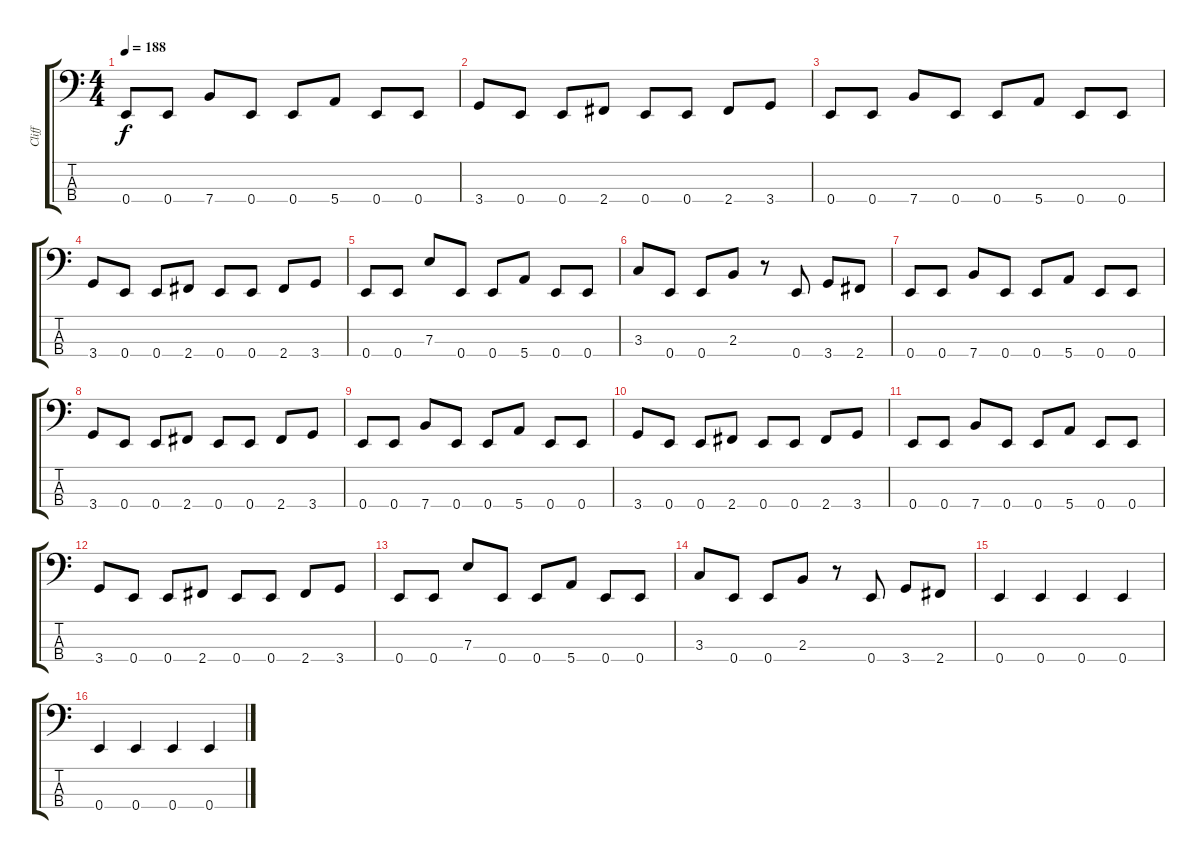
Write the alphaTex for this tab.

\track ("Cliff" "Cliff") {instrument electricbassfinger}
\staff {score tabs}
\tuning (G2 D2 A1 E1) {hide}
\ts (4 4)
\tempo 188
\clef f4
\ks c
0.4.8{dy f} 0.4.8 7.4.8 0.4.8 0.4.8 5.4.8 0.4.8 0.4.8 |
3.4.8 0.4.8 0.4.8 2.4.8 0.4.8 0.4.8 2.4.8 3.4.8 |
0.4.8 0.4.8 7.4.8 0.4.8 0.4.8 5.4.8 0.4.8 0.4.8 |
3.4.8 0.4.8 0.4.8 2.4.8 0.4.8 0.4.8 2.4.8 3.4.8 |
0.4.8 0.4.8 7.3.8 0.4.8 0.4.8 5.4.8 0.4.8 0.4.8 |
3.3.8 0.4.8 0.4.8 2.3.8 r.8 0.4.8 3.4.8 2.4.8 |
0.4.8 0.4.8 7.4.8 0.4.8 0.4.8 5.4.8 0.4.8 0.4.8 |
3.4.8 0.4.8 0.4.8 2.4.8 0.4.8 0.4.8 2.4.8 3.4.8 |
0.4.8 0.4.8 7.4.8 0.4.8 0.4.8 5.4.8 0.4.8 0.4.8 |
3.4.8 0.4.8 0.4.8 2.4.8 0.4.8 0.4.8 2.4.8 3.4.8 |
0.4.8 0.4.8 7.4.8 0.4.8 0.4.8 5.4.8 0.4.8 0.4.8 |
3.4.8 0.4.8 0.4.8 2.4.8 0.4.8 0.4.8 2.4.8 3.4.8 |
0.4.8 0.4.8 7.3.8 0.4.8 0.4.8 5.4.8 0.4.8 0.4.8 |
3.3.8 0.4.8 0.4.8 2.3.8 r.8 0.4.8 3.4.8 2.4.8 |
0.4.4 0.4.4 0.4.4 0.4.4 |
0.4.4 0.4.4 0.4.4 0.4.4
